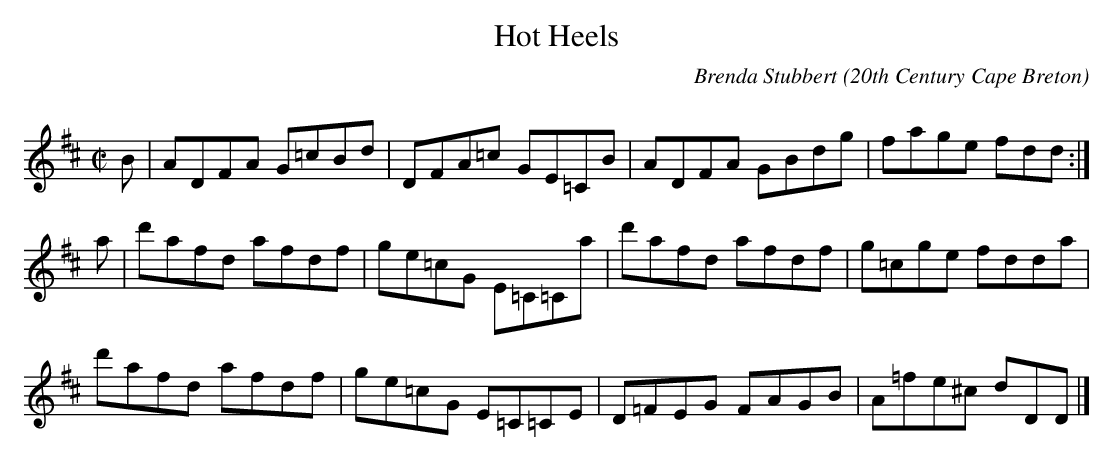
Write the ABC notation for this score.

X:1
T:Hot Heels
C:Brenda Stubbert
O:20th Century Cape Breton
Q:333
L:1/8
M:C|
K:D
B|ADFA G=cBd|DFA=c GE=CB|ADFA GBdg|fage fdd:|!
a|d'afd afdf|ge=cG E=C=Ca|d'afd afdf|g=cge fdda|!
d'afd afdf|ge=cG E=C=CE|D=FEG FAGB|A=fe^c dDD|]!
